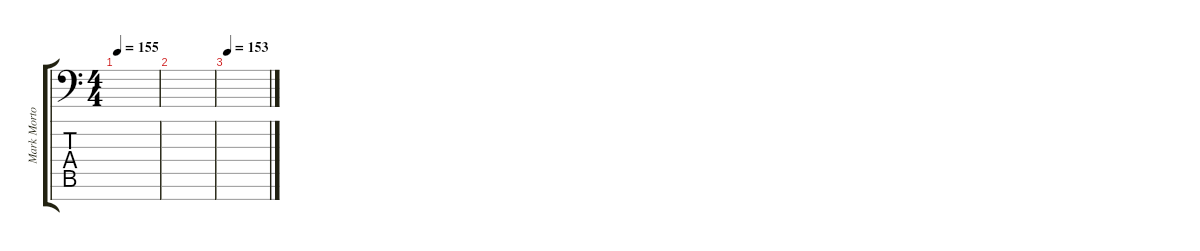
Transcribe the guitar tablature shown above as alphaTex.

\track ("Mark Morton - Rhythm Guitar (R" "Mark Morto") {instrument overdrivenguitar}
\staff {score tabs}
\tuning (E4 B3 G3 D3 A2 D2 C-1) {hide}
\ts (4 4)
\tempo 155
\clef f4
\ks c
|
|
\tempo 153
